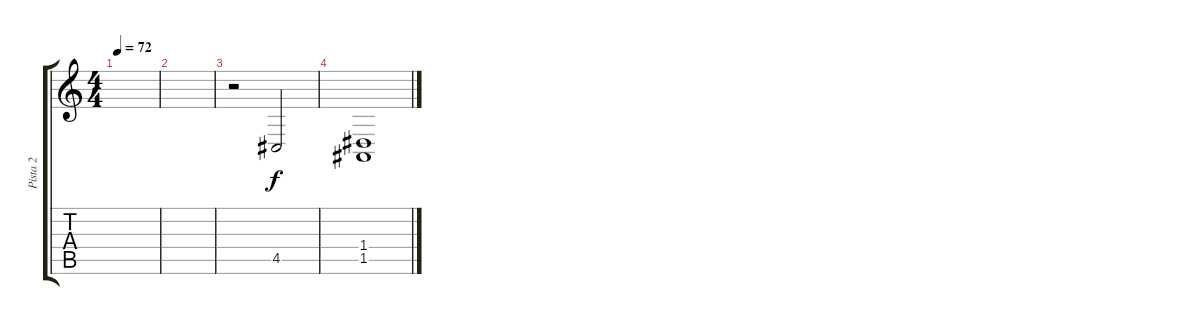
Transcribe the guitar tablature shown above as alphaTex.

\track ("Pista 2" "Pista 2") {instrument acousticgrandpiano}
\staff {score tabs}
\tuning (E4 B3 G3 D3 A2 E2) {hide}
\ts (4 4)
\tempo 72
\clef g2
\ks c
|
|
r.2 4.5.2 |
(1.4 1.5).1
